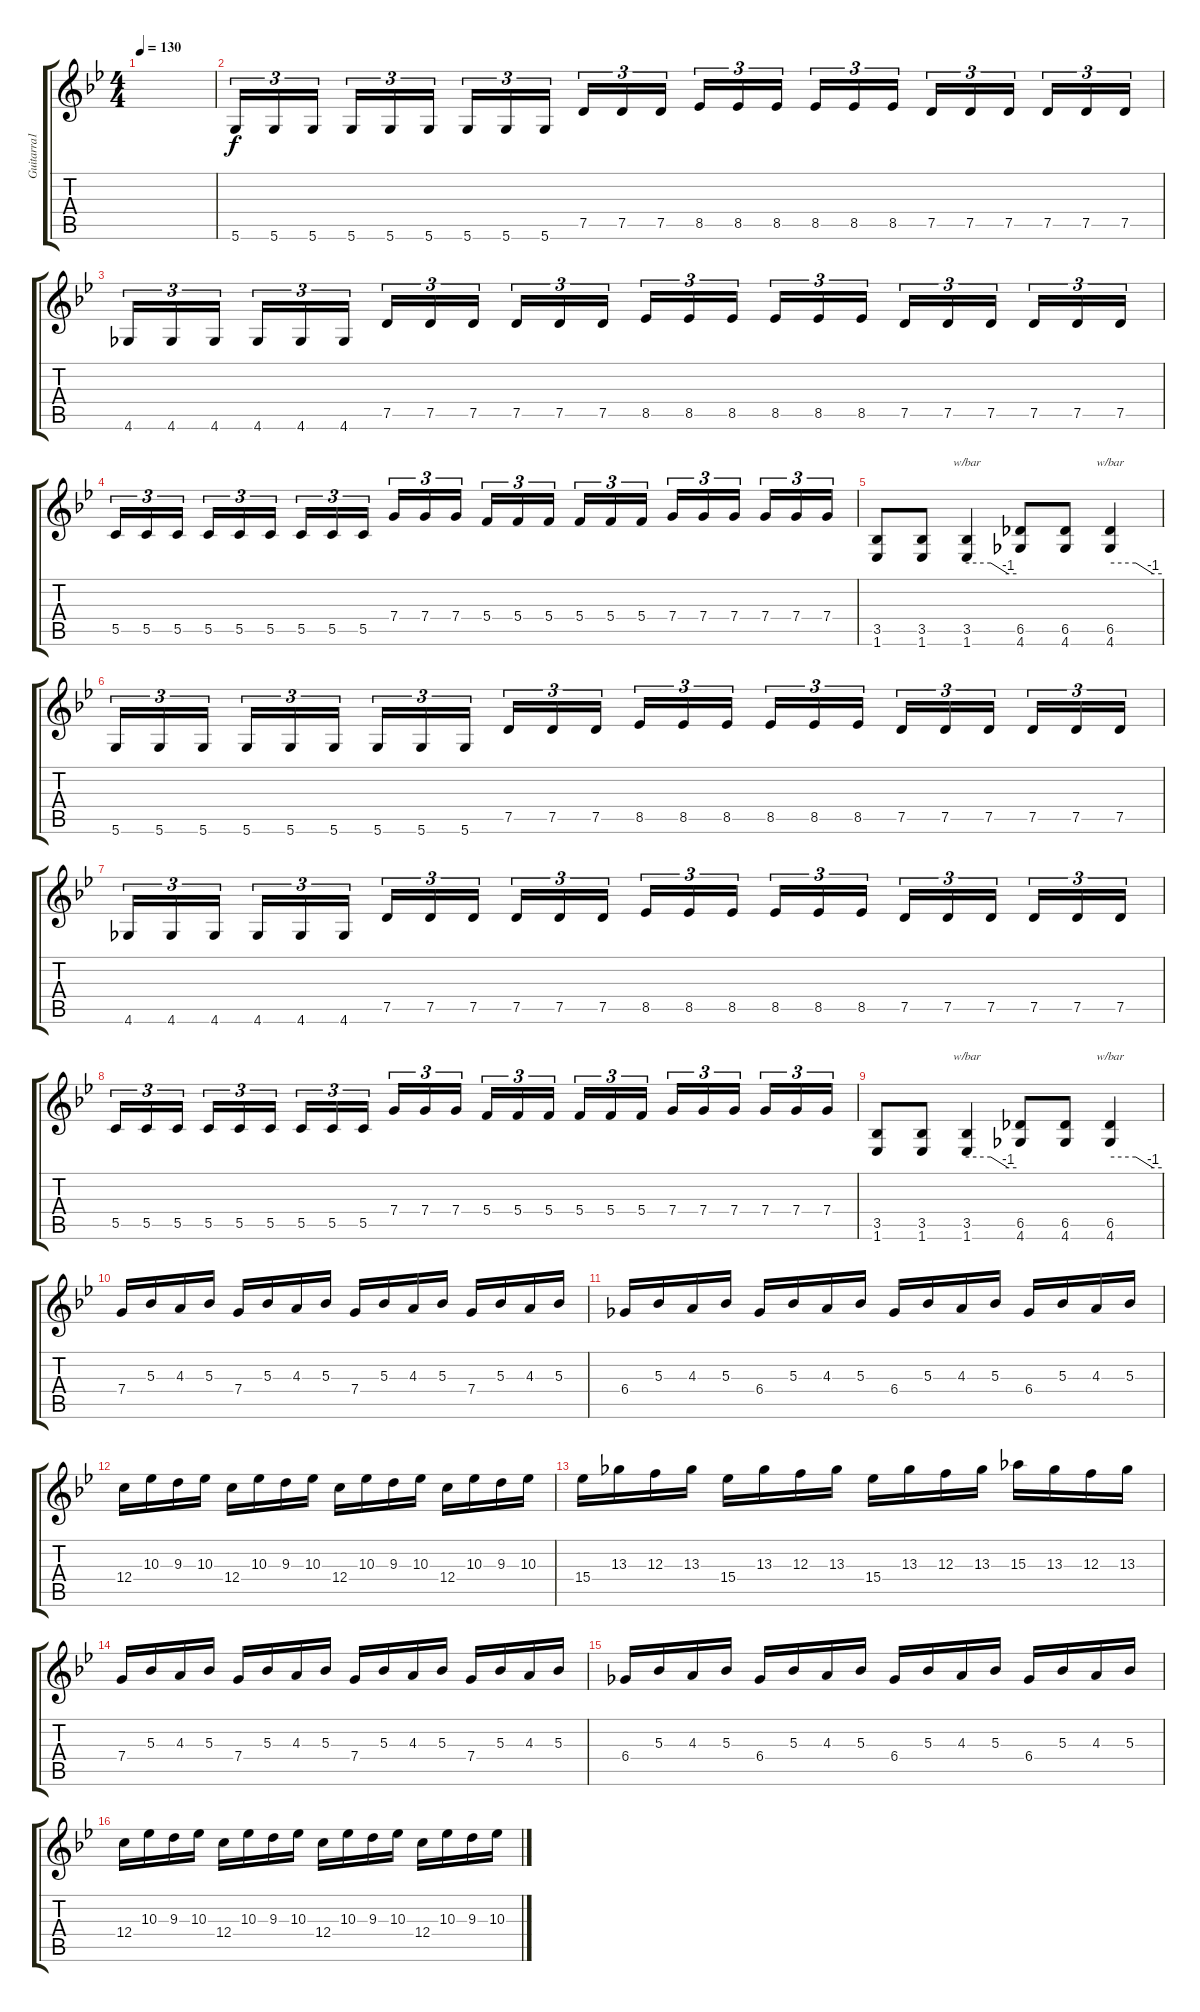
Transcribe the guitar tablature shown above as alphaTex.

\track ("Guitarra1" "Guitarra1") {instrument distortionguitar}
\staff {score tabs}
\tuning (D4 A3 F3 C3 G2 D2) {hide}
\ts (4 4)
\tempo 130
\clef g2
\ks gminor
|
5.6.16{tu (3 2)} 5.6.16{tu (3 2)} 5.6.16{tu (3 2) beam splitsecondary} 5.6.16{tu (3 2)} 5.6.16{tu (3 2)} 5.6.16{tu (3 2)} 5.6.16{tu (3 2)} 5.6.16{tu (3 2)} 5.6.16{tu (3 2) beam splitsecondary} 7.5.16{tu (3 2)} 7.5.16{tu (3 2)} 7.5.16{tu (3 2)} 8.5.16{tu (3 2)} 8.5.16{tu (3 2)} 8.5.16{tu (3 2) beam splitsecondary} 8.5.16{tu (3 2)} 8.5.16{tu (3 2)} 8.5.16{tu (3 2)} 7.5.16{tu (3 2)} 7.5.16{tu (3 2)} 7.5.16{tu (3 2) beam splitsecondary} 7.5.16{tu (3 2)} 7.5.16{tu (3 2)} 7.5.16{tu (3 2)} |
4.6.16{tu (3 2)} 4.6.16{tu (3 2)} 4.6.16{tu (3 2) beam splitsecondary} 4.6.16{tu (3 2)} 4.6.16{tu (3 2)} 4.6.16{tu (3 2)} 7.5.16{tu (3 2)} 7.5.16{tu (3 2)} 7.5.16{tu (3 2) beam splitsecondary} 7.5.16{tu (3 2)} 7.5.16{tu (3 2)} 7.5.16{tu (3 2)} 8.5.16{tu (3 2)} 8.5.16{tu (3 2)} 8.5.16{tu (3 2) beam splitsecondary} 8.5.16{tu (3 2)} 8.5.16{tu (3 2)} 8.5.16{tu (3 2)} 7.5.16{tu (3 2)} 7.5.16{tu (3 2)} 7.5.16{tu (3 2) beam splitsecondary} 7.5.16{tu (3 2)} 7.5.16{tu (3 2)} 7.5.16{tu (3 2)} |
5.5.16{tu (3 2)} 5.5.16{tu (3 2)} 5.5.16{tu (3 2) beam splitsecondary} 5.5.16{tu (3 2)} 5.5.16{tu (3 2)} 5.5.16{tu (3 2)} 5.5.16{tu (3 2)} 5.5.16{tu (3 2)} 5.5.16{tu (3 2) beam splitsecondary} 7.4.16{tu (3 2)} 7.4.16{tu (3 2)} 7.4.16{tu (3 2)} 5.4.16{tu (3 2)} 5.4.16{tu (3 2)} 5.4.16{tu (3 2) beam splitsecondary} 5.4.16{tu (3 2)} 5.4.16{tu (3 2)} 5.4.16{tu (3 2)} 7.4.16{tu (3 2)} 7.4.16{tu (3 2)} 7.4.16{tu (3 2) beam splitsecondary} 7.4.16{tu (3 2)} 7.4.16{tu (3 2)} 7.4.16{tu (3 2)} |
(3.5 1.6).8 (3.5 1.6).8 (3.5 1.6).4{tbe (custom default 0 0 29 0 50 -4 60 -4)} (6.5 4.6).8 (6.5 4.6).8 (6.5 4.6).4{tbe (custom default 0 0 30 0 50 -4 60 -4)} |
5.6.16{tu (3 2)} 5.6.16{tu (3 2)} 5.6.16{tu (3 2) beam splitsecondary} 5.6.16{tu (3 2)} 5.6.16{tu (3 2)} 5.6.16{tu (3 2)} 5.6.16{tu (3 2)} 5.6.16{tu (3 2)} 5.6.16{tu (3 2) beam splitsecondary} 7.5.16{tu (3 2)} 7.5.16{tu (3 2)} 7.5.16{tu (3 2)} 8.5.16{tu (3 2)} 8.5.16{tu (3 2)} 8.5.16{tu (3 2) beam splitsecondary} 8.5.16{tu (3 2)} 8.5.16{tu (3 2)} 8.5.16{tu (3 2)} 7.5.16{tu (3 2)} 7.5.16{tu (3 2)} 7.5.16{tu (3 2) beam splitsecondary} 7.5.16{tu (3 2)} 7.5.16{tu (3 2)} 7.5.16{tu (3 2)} |
4.6.16{tu (3 2)} 4.6.16{tu (3 2)} 4.6.16{tu (3 2) beam splitsecondary} 4.6.16{tu (3 2)} 4.6.16{tu (3 2)} 4.6.16{tu (3 2)} 7.5.16{tu (3 2)} 7.5.16{tu (3 2)} 7.5.16{tu (3 2) beam splitsecondary} 7.5.16{tu (3 2)} 7.5.16{tu (3 2)} 7.5.16{tu (3 2)} 8.5.16{tu (3 2)} 8.5.16{tu (3 2)} 8.5.16{tu (3 2) beam splitsecondary} 8.5.16{tu (3 2)} 8.5.16{tu (3 2)} 8.5.16{tu (3 2)} 7.5.16{tu (3 2)} 7.5.16{tu (3 2)} 7.5.16{tu (3 2) beam splitsecondary} 7.5.16{tu (3 2)} 7.5.16{tu (3 2)} 7.5.16{tu (3 2)} |
5.5.16{tu (3 2)} 5.5.16{tu (3 2)} 5.5.16{tu (3 2) beam splitsecondary} 5.5.16{tu (3 2)} 5.5.16{tu (3 2)} 5.5.16{tu (3 2)} 5.5.16{tu (3 2)} 5.5.16{tu (3 2)} 5.5.16{tu (3 2) beam splitsecondary} 7.4.16{tu (3 2)} 7.4.16{tu (3 2)} 7.4.16{tu (3 2)} 5.4.16{tu (3 2)} 5.4.16{tu (3 2)} 5.4.16{tu (3 2) beam splitsecondary} 5.4.16{tu (3 2)} 5.4.16{tu (3 2)} 5.4.16{tu (3 2)} 7.4.16{tu (3 2)} 7.4.16{tu (3 2)} 7.4.16{tu (3 2) beam splitsecondary} 7.4.16{tu (3 2)} 7.4.16{tu (3 2)} 7.4.16{tu (3 2)} |
(3.5 1.6).8 (3.5 1.6).8 (3.5 1.6).4{tbe (custom default 0 0 29 0 50 -4 60 -4)} (6.5 4.6).8 (6.5 4.6).8 (6.5 4.6).4{tbe (custom default 0 0 30 0 50 -4 60 -4)} |
7.4.16 5.3.16 4.3.16 5.3.16 7.4.16 5.3.16 4.3.16 5.3.16 7.4.16 5.3.16 4.3.16 5.3.16 7.4.16 5.3.16 4.3.16 5.3.16 |
6.4.16 5.3.16 4.3.16 5.3.16 6.4.16 5.3.16 4.3.16 5.3.16 6.4.16 5.3.16 4.3.16 5.3.16 6.4.16 5.3.16 4.3.16 5.3.16 |
12.4.16 10.3.16 9.3.16 10.3.16 12.4.16 10.3.16 9.3.16 10.3.16 12.4.16 10.3.16 9.3.16 10.3.16 12.4.16 10.3.16 9.3.16 10.3.16 |
15.4.16 13.3.16 12.3.16 13.3.16 15.4.16 13.3.16 12.3.16 13.3.16 15.4.16 13.3.16 12.3.16 13.3.16 15.3.16 13.3.16 12.3.16 13.3.16 |
7.4.16 5.3.16 4.3.16 5.3.16 7.4.16 5.3.16 4.3.16 5.3.16 7.4.16 5.3.16 4.3.16 5.3.16 7.4.16 5.3.16 4.3.16 5.3.16 |
6.4.16 5.3.16 4.3.16 5.3.16 6.4.16 5.3.16 4.3.16 5.3.16 6.4.16 5.3.16 4.3.16 5.3.16 6.4.16 5.3.16 4.3.16 5.3.16 |
12.4.16 10.3.16 9.3.16 10.3.16 12.4.16 10.3.16 9.3.16 10.3.16 12.4.16 10.3.16 9.3.16 10.3.16 12.4.16 10.3.16 9.3.16 10.3.16
